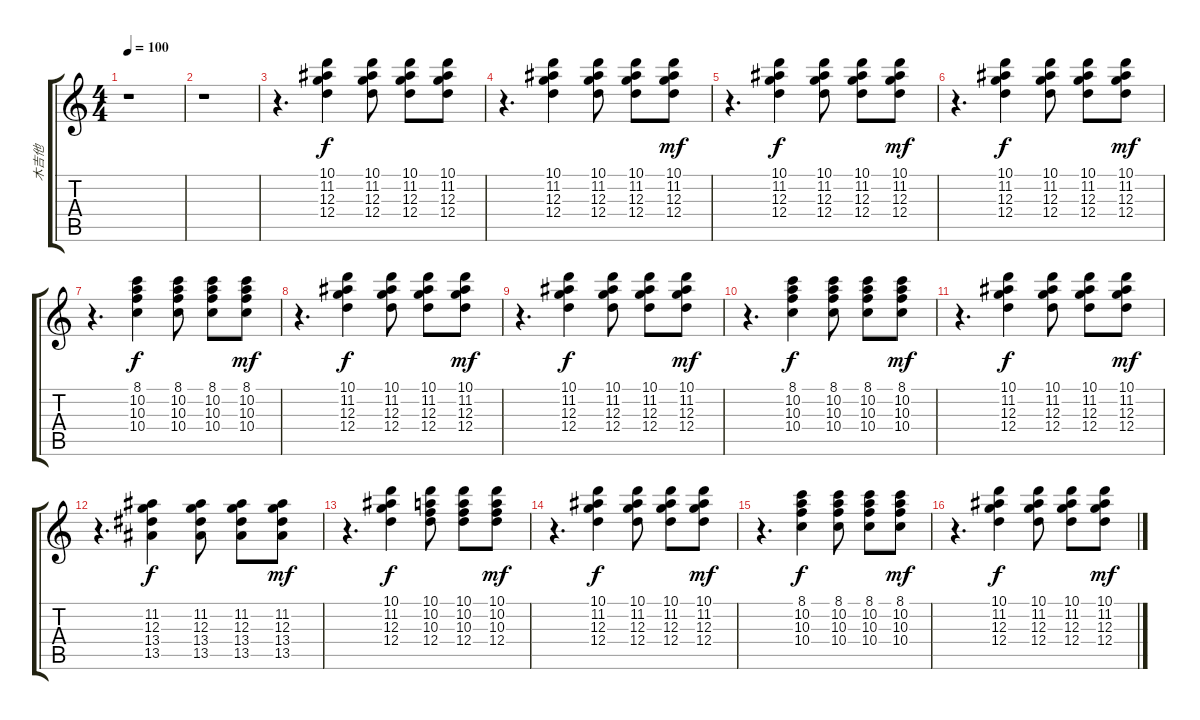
\track ("木吉他" "木吉他") {instrument acousticguitarsteel}
\staff {score tabs}
\tuning (E4 B3 G3 D3 A2 E2) {hide}
\ts (4 4)
\tempo 100
\clef g2
\ks c
r.1{dy mf} |
r.1 |
r.4{d} (10.1 11.2 12.3 12.4).4{dy f} (10.1 11.2 12.3 12.4).8 (10.1 11.2 12.3 12.4).8 (10.1 11.2 12.3 12.4).8 |
r.4{d} (10.1 11.2 12.3 12.4).4 (10.1 11.2 12.3 12.4).8 (10.1 11.2 12.3 12.4).8 (10.1 11.2 12.3 12.4).8{dy mf} |
r.4{d} (10.1 11.2 12.3 12.4).4{dy f} (10.1 11.2 12.3 12.4).8 (10.1 11.2 12.3 12.4).8 (10.1 11.2 12.3 12.4).8{dy mf} |
r.4{d} (10.1 11.2 12.3 12.4).4{dy f} (10.1 11.2 12.3 12.4).8 (10.1 11.2 12.3 12.4).8 (10.1 11.2 12.3 12.4).8{dy mf} |
r.4{d} (8.1 10.2 10.3 10.4).4{dy f} (8.1 10.2 10.3 10.4).8 (8.1 10.2 10.3 10.4).8 (8.1 10.2 10.3 10.4).8{dy mf} |
r.4{d} (10.1 11.2 12.3 12.4).4{dy f} (10.1 11.2 12.3 12.4).8 (10.1 11.2 12.3 12.4).8 (10.1 11.2 12.3 12.4).8{dy mf} |
r.4{d} (10.1 11.2 12.3 12.4).4{dy f} (10.1 11.2 12.3 12.4).8 (10.1 11.2 12.3 12.4).8 (10.1 11.2 12.3 12.4).8{dy mf} |
r.4{d} (8.1 10.2 10.3 10.4).4{dy f} (8.1 10.2 10.3 10.4).8 (8.1 10.2 10.3 10.4).8 (8.1 10.2 10.3 10.4).8{dy mf} |
r.4{d} (10.1 11.2 12.3 12.4).4{dy f} (10.1 11.2 12.3 12.4).8 (10.1 11.2 12.3 12.4).8 (10.1 11.2 12.3 12.4).8{dy mf} |
r.4{d} (11.2 12.3 13.4 13.5).4{dy f} (11.2 12.3 13.4 13.5).8 (11.2 12.3 13.4 13.5).8 (11.2 12.3 13.4 13.5).8{dy mf} |
r.4{d} (10.1 11.2 12.3 12.4).4{dy f} (10.1 10.2 10.3 12.4).8 (10.1 10.2 10.3 12.4).8 (10.1 10.2 10.3 12.4).8{dy mf} |
r.4{d} (10.1 11.2 12.3 12.4).4{dy f} (10.1 11.2 12.3 12.4).8 (10.1 11.2 12.3 12.4).8 (10.1 11.2 12.3 12.4).8{dy mf} |
r.4{d} (8.1 10.2 10.3 10.4).4{dy f} (8.1 10.2 10.3 10.4).8 (8.1 10.2 10.3 10.4).8 (8.1 10.2 10.3 10.4).8{dy mf} |
r.4{d} (10.1 11.2 12.3 12.4).4{dy f} (10.1 11.2 12.3 12.4).8 (10.1 11.2 12.3 12.4).8 (10.1 11.2 12.3 12.4).8{dy mf}
